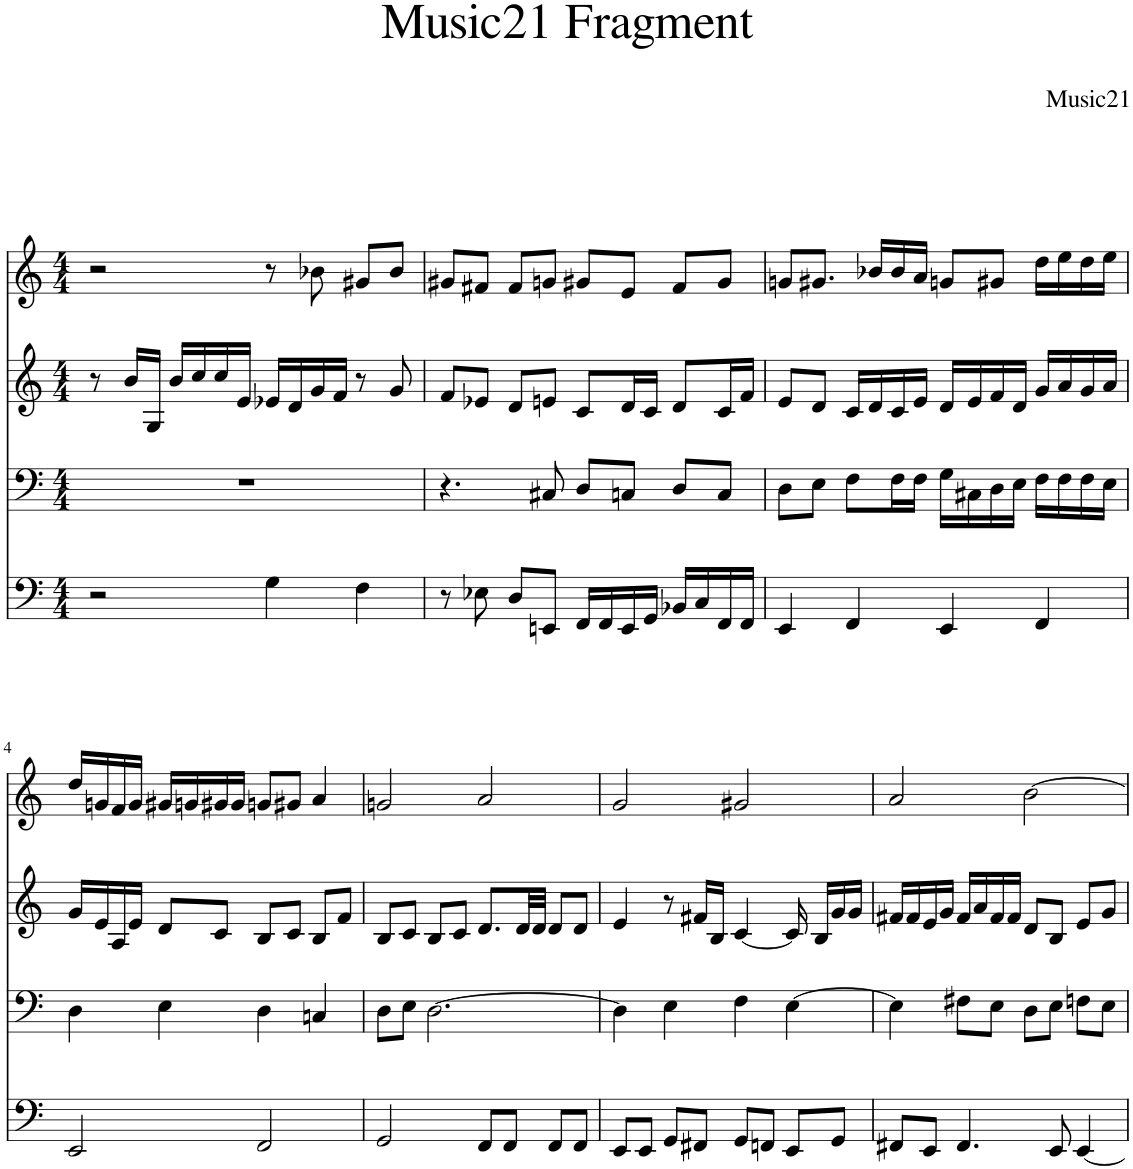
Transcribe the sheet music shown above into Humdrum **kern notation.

**kern	**kern	**kern	**kern
*part4	*part3	*part2	*part1
*staff4	*staff3	*staff2	*staff1
*I"Piano	*I"Piano	*I"Piano	*I"Piano
*I'Pno	*I'Pno	*I'Pno	*I'Pno
*clefF4	*clefF4	*clefG2	*clefG2
*k[]	*k[]	*k[]	*k[]
*M4/4	*M4/4	*M4/4	*M4/4
=1	=1	=1	=1
2r	1r	8r	2r
.	.	16b/LL	.
.	.	16G/JJ	.
.	.	16b/LL	.
.	.	16cc/	.
.	.	16cc/	.
.	.	16e/JJ	.
4G\	.	16e-X/LL	8r
.	.	16d/	.
.	.	16g/	8b-X\
.	.	16f/JJ	.
4F\	.	8r	8g#X/L
.	.	8g/	8b-/J
=2	=2	=2	=2
8r	4.r	8f/L	8g#X/L
8E-X\	.	8e-X/J	8f#X/J
8D/L	.	8d/L	8f#/L
8EEn/J	8C#X/	8en/J	8gn/J
16FF/LL	8D/L	8c/L	8g#X/L
16FF/	.	.	.
16EE/	8Cn/J	16d/L	8e/J
16GG/JJ	.	16c/JJ	.
16BB-X/LL	8D/L	8d/L	8f#/L
16C/	.	.	.
16FF/	8C/J	16c/L	8g#/J
16FF/JJ	.	16f/JJ	.
=3	=3	=3	=3
4EE/	8D\L	8e/L	8gn/L
.	8E\J	8d/J	8.g#X/J
4FF/	8F\L	16c/LL	.
.	.	16d/	16b-X/LL
.	16F\L	16c/	16b-/
.	16F\JJ	16e/JJ	16a/JJ
4EE/	16G\LL	16d/LL	8gn/L
.	16C#X\	16e/	.
.	16D\	16f/	8g#X/J
.	16E\JJ	16d/JJ	.
4FF/	16F\LL	16g/LL	16dd\LL
.	16F\	16a/	16ee\
.	16F\	16g/	16dd\
.	16E\JJ	16a/JJ	16ee\JJ
!!LO:LB:g=z
=4	=4	=4	=4
2EE/	4D\	16g/LL	16dd/LL
.	.	16e/	16gn/
.	.	16A/	16f/
.	.	16e/JJ	16g/JJ
.	4E\	8d/L	16g#X/LL
.	.	.	16gn/
.	.	8c/J	16g#X/
.	.	.	16g#/JJ
2FF/	4D\	8B/L	8gn/L
.	.	8c/J	8g#X/J
.	4Cn/	8B/L	4a/
.	.	8f/J	.
=5	=5	=5	=5
2GG/	8D\L	8B/L	2gn/
.	8E\J	8c/J	.
.	[2.D\	8B/L	.
.	.	8c/J	.
8FF/L	.	8.d/L	2a/
8FF/J	.	.	.
.	.	32d/LL	.
.	.	32d/JJJ	.
8FF/L	.	8d/L	.
8FF/J	.	8d/J	.
=6	=6	=6	=6
8EE/L	4D\]	4e/	2g/
8EE/J	.	.	.
8GG/L	4E\	8r	.
8FF#X/J	.	16f#X/LL	.
.	.	16B/JJ	.
8GG/L	4F\	[4c/	2g#X/
8FFn/J	.	.	.
8EE/L	[4E\	16c/]	.
.	.	16B/LL	.
8GG/J	.	16g/	.
.	.	16g/JJ	.
=7	=7	=7	=7
8FF#X/L	4E\]	16f#X/LL	2a/
.	.	16f#/	.
8EE/J	.	16e/	.
.	.	16g/JJ	.
4.FF#/	8F#X\L	16f#/LL	.
.	.	16a/	.
.	8E\J	16f#/	.
.	.	16f#/JJ	.
.	8D\L	8d/L	[2b\
8EE/	8E\J	8B/J	.
[4EE/	8Fn\L	8e/L	.
.	8E\J	8g/J	.
=	=	=	=
*-	*-	*-	*-
